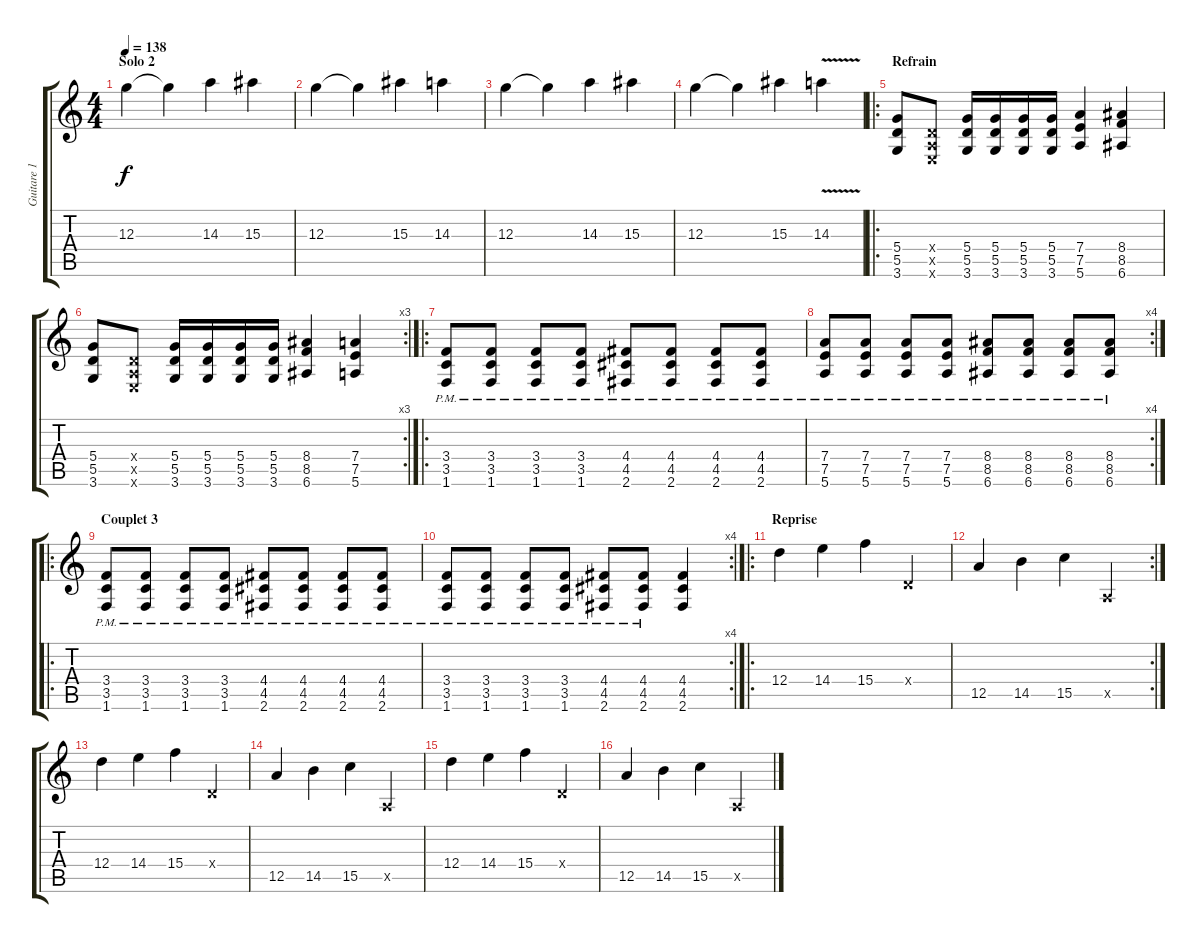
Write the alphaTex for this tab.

\track ("Guitare 1" "Guitare 1") {instrument overdrivenguitar}
\staff {score tabs}
\tuning (E4 B3 G3 D3 A2 E2) {hide}
\ts (4 4)
\section ("" "Solo 2")
\tempo 138
\clef g2
\ks c
12.3.4{dy f} 12.3{t}.4 14.3.4 15.3.4 |
12.3.4 12.3{t}.4 15.3.4 14.3.4 |
12.3.4 12.3{t}.4 14.3.4 15.3.4 |
12.3.4 12.3{t}.4 15.3.4 14.3{v}.4 |
\ro
\section ("" "Refrain")
(5.4 5.5 3.6).8 (0.4{x} 0.5{x} 0.6{x}).8 (5.4 5.5 3.6).16 (5.4 5.5 3.6).16 (5.4 5.5 3.6).16 (5.4 5.5 3.6).16 (7.4 7.5 5.6).4 (8.4 8.5 6.6).4 |
\rc 3
(5.4 5.5 3.6).8 (0.4{x} 0.5{x} 0.6{x}).8 (5.4 5.5 3.6).16 (5.4 5.5 3.6).16 (5.4 5.5 3.6).16 (5.4 5.5 3.6).16 (8.4 8.5 6.6).4 (7.4 7.5 5.6).4 |
\ro
(3.4{pm} 3.5{pm} 1.6{pm}).8 (3.4{pm} 3.5{pm} 1.6{pm}).8 (3.4{pm} 3.5{pm} 1.6{pm}).8 (3.4{pm} 3.5{pm} 1.6{pm}).8 (4.4{pm} 4.5{pm} 2.6{pm}).8 (4.4{pm} 4.5{pm} 2.6{pm}).8 (4.4{pm} 4.5{pm} 2.6{pm}).8 (4.4{pm} 4.5{pm} 2.6{pm}).8 |
\rc 4
(7.4{pm} 7.5{pm} 5.6{pm}).8 (7.4{pm} 7.5{pm} 5.6{pm}).8 (7.4{pm} 7.5{pm} 5.6{pm}).8 (7.4{pm} 7.5{pm} 5.6{pm}).8 (8.4{pm} 8.5{pm} 6.6{pm}).8 (8.4{pm} 8.5{pm} 6.6{pm}).8 (8.4{pm} 8.5{pm} 6.6{pm}).8 (8.4{pm} 8.5{pm} 6.6{pm}).8 |
\ro
\section ("" "Couplet 3")
(3.4{pm} 3.5{pm} 1.6{pm}).8 (3.4{pm} 3.5{pm} 1.6{pm}).8 (3.4{pm} 3.5{pm} 1.6{pm}).8 (3.4{pm} 3.5{pm} 1.6{pm}).8 (4.4{pm} 4.5{pm} 2.6{pm}).8 (4.4{pm} 4.5{pm} 2.6{pm}).8 (4.4{pm} 4.5{pm} 2.6{pm}).8 (4.4{pm} 4.5{pm} 2.6{pm}).8 |
\rc 4
(3.4{pm} 3.5{pm} 1.6{pm}).8 (3.4{pm} 3.5{pm} 1.6{pm}).8 (3.4{pm} 3.5{pm} 1.6{pm}).8 (3.4{pm} 3.5{pm} 1.6{pm}).8 (4.4{pm} 4.5{pm} 2.6{pm}).8 (4.4{pm} 4.5{pm} 2.6{pm}).8 (4.4 4.5 2.6).4 |
\ro
\section ("" "Reprise")
12.4.4 14.4.4 15.4.4 0.4{x}.4 |
\rc 2
12.5.4 14.5.4 15.5.4 0.5{x}.4 |
12.4.4 14.4.4 15.4.4 0.4{x}.4 |
12.5.4 14.5.4 15.5.4 0.5{x}.4 |
12.4.4 14.4.4 15.4.4 0.4{x}.4 |
12.5.4 14.5.4 15.5.4 0.5{x}.4
